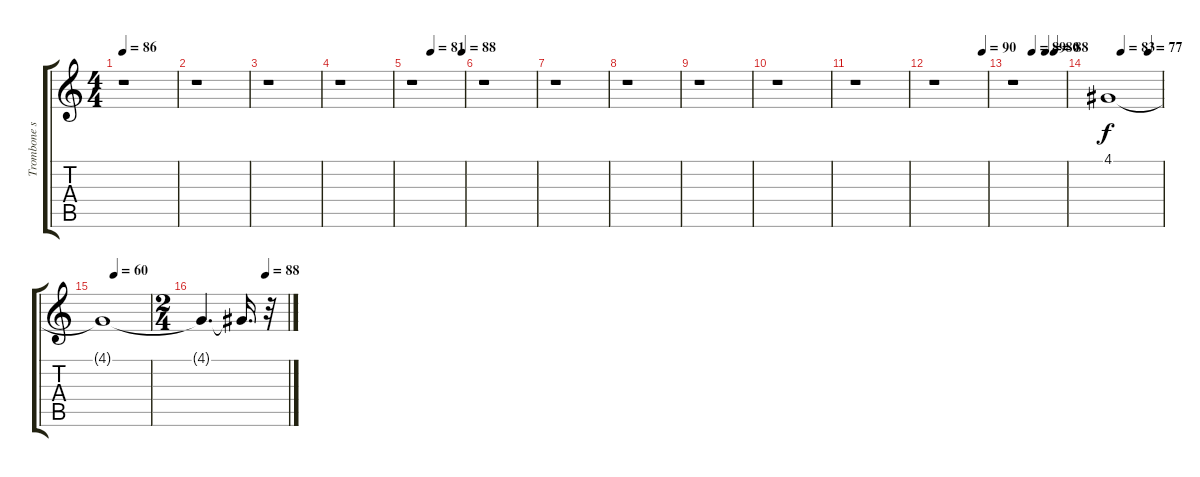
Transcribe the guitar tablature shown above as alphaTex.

\track ("Trombone solo" "Trombone s") {instrument trombone}
\staff {score tabs}
\tuning (E4 B3 G3 D3 A2 E2) {hide}
\ts (4 4)
\tempo 86
\clef g2
\ks c
r.1{dy f} |
r.1 |
r.1 |
r.1 |
\tempo (81 0.375)
\tempo (88 0.96875)
r.1 |
r.1 |
r.1 |
r.1 |
r.1 |
r.1 |
r.1 |
\tempo (90 0.9166666666666666)
r.1 |
\tempo (89 0.375)
\tempo (80 0.625)
\tempo (88 0.7916666666666666)
r.1 |
\tempo (83 0.2604166666666667)
\tempo (77 0.7604166666666666)
4.1.1{instrument flute} |
\tempo (60 0.2604166666666667)
4.1{t}.1 |
\ts (2 4)
\tempo (88 0.75)
4.1{t}.4{d} 4.1{t}.16{d} r.32
